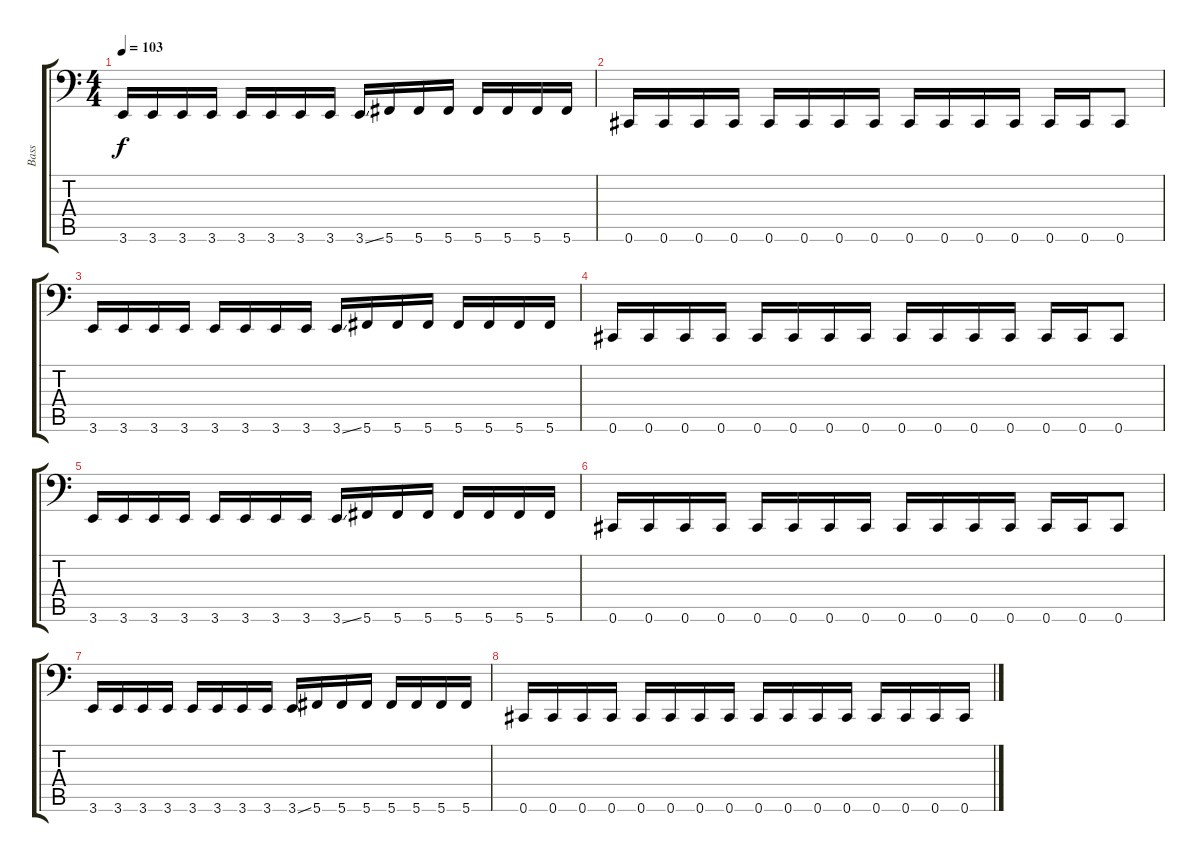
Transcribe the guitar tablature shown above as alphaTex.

\track ("Bass" "Bass") {instrument electricbasspick}
\staff {score tabs}
\tuning (Db3 Ab2 E2 B1 Gb1 Db1) {hide}
\ts (4 4)
\tempo 103
\clef f4
\ks c
3.6.16{dy f} 3.6.16 3.6.16 3.6.16 3.6.16 3.6.16 3.6.16 3.6.16 3.6{ss}.16 5.6.16 5.6.16 5.6.16 5.6.16 5.6.16 5.6.16 5.6.16 |
0.6.16 0.6.16 0.6.16 0.6.16 0.6.16 0.6.16 0.6.16 0.6.16 0.6.16 0.6.16 0.6.16 0.6.16 0.6.16 0.6.16 0.6.8 |
3.6.16 3.6.16 3.6.16 3.6.16 3.6.16 3.6.16 3.6.16 3.6.16 3.6{ss}.16 5.6.16 5.6.16 5.6.16 5.6.16 5.6.16 5.6.16 5.6.16 |
0.6.16 0.6.16 0.6.16 0.6.16 0.6.16 0.6.16 0.6.16 0.6.16 0.6.16 0.6.16 0.6.16 0.6.16 0.6.16 0.6.16 0.6.8 |
3.6.16 3.6.16 3.6.16 3.6.16 3.6.16 3.6.16 3.6.16 3.6.16 3.6{ss}.16 5.6.16 5.6.16 5.6.16 5.6.16 5.6.16 5.6.16 5.6.16 |
0.6.16 0.6.16 0.6.16 0.6.16 0.6.16 0.6.16 0.6.16 0.6.16 0.6.16 0.6.16 0.6.16 0.6.16 0.6.16 0.6.16 0.6.8 |
3.6.16 3.6.16 3.6.16 3.6.16 3.6.16 3.6.16 3.6.16 3.6.16 3.6{ss}.16 5.6.16 5.6.16 5.6.16 5.6.16 5.6.16 5.6.16 5.6.16 |
0.6.16 0.6.16 0.6.16 0.6.16 0.6.16 0.6.16 0.6.16 0.6.16 0.6.16 0.6.16 0.6.16 0.6.16 0.6.16 0.6.16 0.6.16 0.6.16
